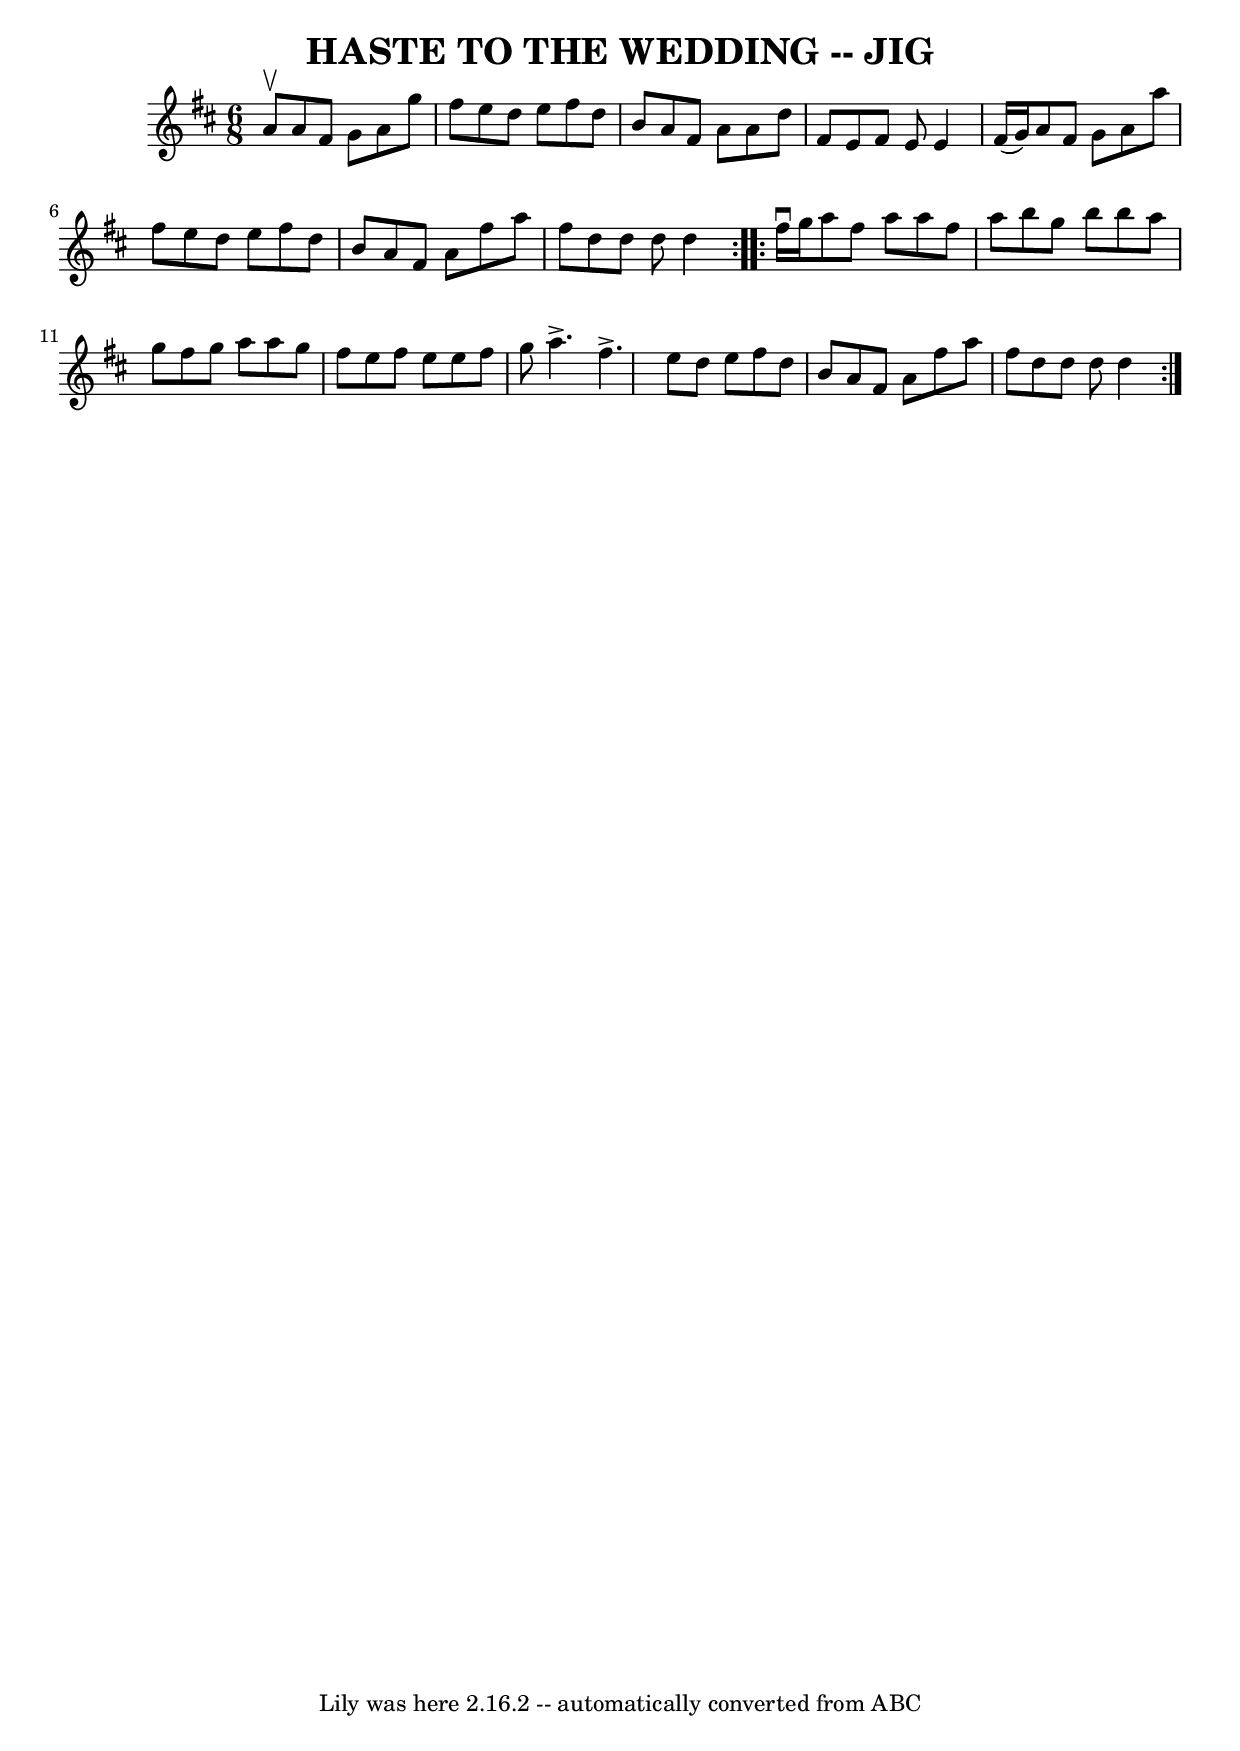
\version "2.16.2"
\include "Mammoth.ily"
\header {
  %% book = "Ryan's Mammoth Collection of Fiddle Tunes"
  crossRefNumber = "1"
  footnotes = ""
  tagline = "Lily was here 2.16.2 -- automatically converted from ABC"
  title = "HASTE TO THE WEDDING -- JIG"

}
voicedefault =  {



  \repeat volta 2 {

    \time 6/8 
    \key d \major
 a'8^\upbow       |
    a'8 fis'8 g'8    
    a'8 g''8 fis''8    |
    e''8 d''8 e''8 fis''8 d''8    
    b'8    |
    a'8 fis'8 a'8 a'8 d''8 fis'8    |
    e'8 
    fis'8 e'8 e'4 fis'16 (g'16)       |
    a'8 fis'8    
    g'8 a'8 a''8 fis''8    |
    e''8 d''8 e''8 fis''8    
    d''8 b'8    |
    a'8 fis'8 a'8 fis''8 a''8 fis''8    
    |
    d''8 d''8 d''8 d''4  
  }     
  \repeat volta 2 {
    fis''16 
    ^\downbow g''16        |
    a''8 fis''8 a''8 a''8 fis''8    
    a''8    |
    b''8 g''8 b''8 b''8 a''8 g''8    |
    
    fis''8 g''8 a''8 a''8 g''8 fis''8    |
    e''8 fis''8   
    e''8 e''8 fis''8 g''8        |
    a''4.^\accent fis''4. 
    ^\accent   |
    e''8 d''8 e''8 fis''8 d''8 b'8    |
    
    a'8 fis'8 a'8 fis''8 a''8 fis''8    |
    d''8 d''8    
    d''8 d''4  
  }   

}

\score{
  <<

    \context Staff="default"
    {
      \voicedefault 
      
    }

  >>
  \layout {
    
  }
  \midi {
  }

}
